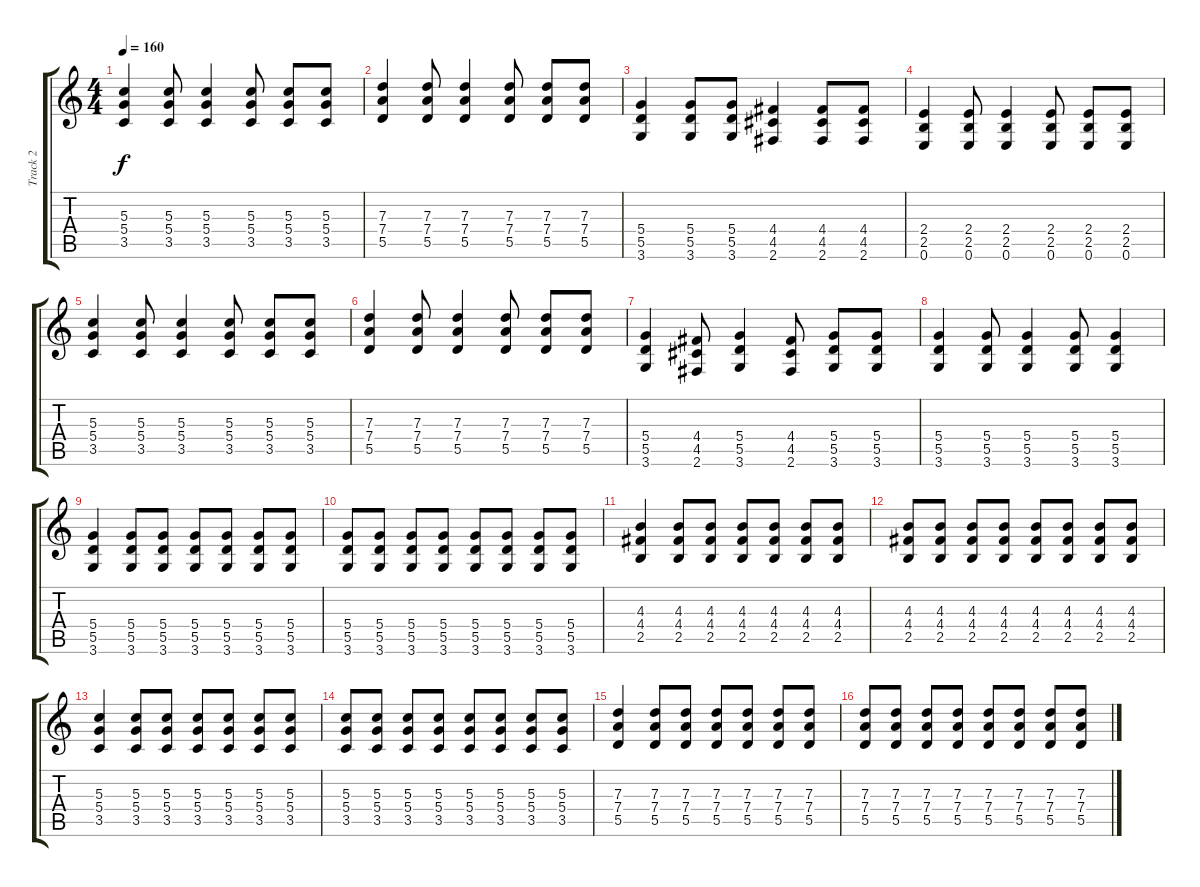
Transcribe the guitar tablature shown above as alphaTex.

\track ("Track 2" "Track 2") {instrument distortionguitar}
\staff {score tabs}
\tuning (E4 B3 G3 D3 A2 E2) {hide}
\ts (4 4)
\tempo 160
\clef g2
\ks c
(5.3 5.4 3.5).4{dy f} (5.3 5.4 3.5).8 (5.3 5.4 3.5).4 (5.3 5.4 3.5).8 (5.3 5.4 3.5).8 (5.3 5.4 3.5).8 |
(7.3 7.4 5.5).4 (7.3 7.4 5.5).8 (7.3 7.4 5.5).4 (7.3 7.4 5.5).8 (7.3 7.4 5.5).8 (7.3 7.4 5.5).8 |
(5.4 5.5 3.6).4 (5.4 5.5 3.6).8 (5.4 5.5 3.6).8 (4.4 4.5 2.6).4 (4.4 4.5 2.6).8 (4.4 4.5 2.6).8 |
(2.4 2.5 0.6).4 (2.4 2.5 0.6).8 (2.4 2.5 0.6).4 (2.4 2.5 0.6).8 (2.4 2.5 0.6).8 (2.4 2.5 0.6).8 |
(5.3 5.4 3.5).4 (5.3 5.4 3.5).8 (5.3 5.4 3.5).4 (5.3 5.4 3.5).8 (5.3 5.4 3.5).8 (5.3 5.4 3.5).8 |
(7.3 7.4 5.5).4 (7.3 7.4 5.5).8 (7.3 7.4 5.5).4 (7.3 7.4 5.5).8 (7.3 7.4 5.5).8 (7.3 7.4 5.5).8 |
(5.4 5.5 3.6).4 (4.4 4.5 2.6).8 (5.4 5.5 3.6).4 (4.4 4.5 2.6).8 (5.4 5.5 3.6).8 (5.4 5.5 3.6).8 |
(5.4 5.5 3.6).4 (5.4 5.5 3.6).8 (5.4 5.5 3.6).4 (5.4 5.5 3.6).8 (5.4 5.5 3.6).4 |
(5.4 5.5 3.6).4 (5.4 5.5 3.6).8 (5.4 5.5 3.6).8 (5.4 5.5 3.6).8 (5.4 5.5 3.6).8 (5.4 5.5 3.6).8 (5.4 5.5 3.6).8 |
(5.4 5.5 3.6).8 (5.4 5.5 3.6).8 (5.4 5.5 3.6).8 (5.4 5.5 3.6).8 (5.4 5.5 3.6).8 (5.4 5.5 3.6).8 (5.4 5.5 3.6).8 (5.4 5.5 3.6).8 |
(4.3 4.4 2.5).4 (4.3 4.4 2.5).8 (4.3 4.4 2.5).8 (4.3 4.4 2.5).8 (4.3 4.4 2.5).8 (4.3 4.4 2.5).8 (4.3 4.4 2.5).8 |
(4.3 4.4 2.5).8 (4.3 4.4 2.5).8 (4.3 4.4 2.5).8 (4.3 4.4 2.5).8 (4.3 4.4 2.5).8 (4.3 4.4 2.5).8 (4.3 4.4 2.5).8 (4.3 4.4 2.5).8 |
(5.3 5.4 3.5).4 (5.3 5.4 3.5).8 (5.3 5.4 3.5).8 (5.3 5.4 3.5).8 (5.3 5.4 3.5).8 (5.3 5.4 3.5).8 (5.3 5.4 3.5).8 |
(5.3 5.4 3.5).8 (5.3 5.4 3.5).8 (5.3 5.4 3.5).8 (5.3 5.4 3.5).8 (5.3 5.4 3.5).8 (5.3 5.4 3.5).8 (5.3 5.4 3.5).8 (5.3 5.4 3.5).8 |
(7.3 7.4 5.5).4 (7.3 7.4 5.5).8 (7.3 7.4 5.5).8 (7.3 7.4 5.5).8 (7.3 7.4 5.5).8 (7.3 7.4 5.5).8 (7.3 7.4 5.5).8 |
(7.3 7.4 5.5).8 (7.3 7.4 5.5).8 (7.3 7.4 5.5).8 (7.3 7.4 5.5).8 (7.3 7.4 5.5).8 (7.3 7.4 5.5).8 (7.3 7.4 5.5).8 (7.3 7.4 5.5).8
